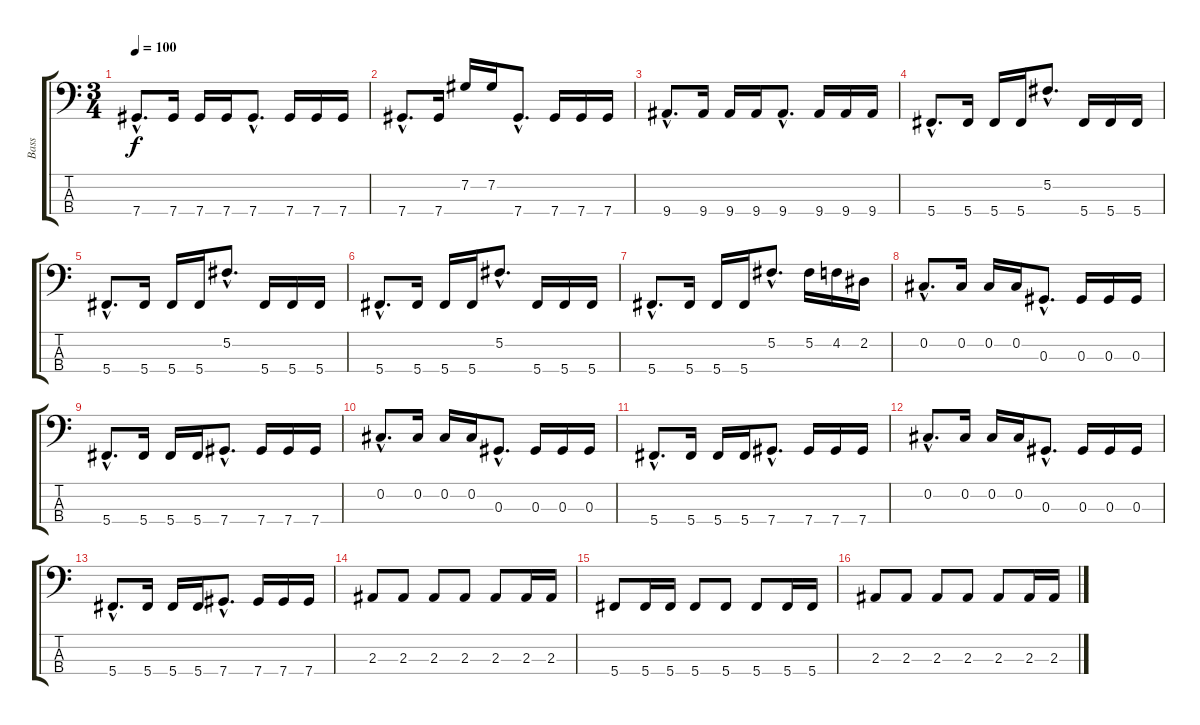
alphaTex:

\track ("Bass" "Bass") {instrument electricbasspick}
\staff {score tabs}
\tuning (Gb2 Db2 Ab1 Db1) {hide}
\ts (3 4)
\tempo 100
\clef f4
\ks c
7.4{hac}.8{d dy f} 7.4.16 7.4.16 7.4.16 7.4{hac}.8{d} 7.4.16 7.4.16 7.4.16 |
7.4{hac}.8{d} 7.4.16 7.2.16 7.2.16 7.4{hac}.8{d} 7.4.16 7.4.16 7.4.16 |
9.4{hac}.8{d} 9.4.16 9.4.16 9.4.16 9.4{hac}.8{d} 9.4.16 9.4.16 9.4.16 |
5.4{hac}.8{d} 5.4.16 5.4.16 5.4.16 5.2{hac}.8{d} 5.4.16 5.4.16 5.4.16 |
5.4{hac}.8{d} 5.4.16 5.4.16 5.4.16 5.2{hac}.8{d} 5.4.16 5.4.16 5.4.16 |
5.4{hac}.8{d} 5.4.16 5.4.16 5.4.16 5.2{hac}.8{d} 5.4.16 5.4.16 5.4.16 |
5.4{hac}.8{d} 5.4.16 5.4.16 5.4.16 5.2{hac}.8{d} 5.2.16 4.2.16 2.2.16 |
0.2{hac}.8{d} 0.2.16 0.2.16 0.2.16 0.3{hac}.8{d} 0.3.16 0.3.16 0.3.16 |
5.4{hac}.8{d} 5.4.16 5.4.16 5.4.16 7.4{hac}.8{d} 7.4.16 7.4.16 7.4.16 |
0.2{hac}.8{d} 0.2.16 0.2.16 0.2.16 0.3{hac}.8{d} 0.3.16 0.3.16 0.3.16 |
5.4{hac}.8{d} 5.4.16 5.4.16 5.4.16 7.4{hac}.8{d} 7.4.16 7.4.16 7.4.16 |
0.2{hac}.8{d} 0.2.16 0.2.16 0.2.16 0.3{hac}.8{d} 0.3.16 0.3.16 0.3.16 |
5.4{hac}.8{d} 5.4.16 5.4.16 5.4.16 7.4{hac}.8{d} 7.4.16 7.4.16 7.4.16 |
2.3.8 2.3.8 2.3.8 2.3.8 2.3.8 2.3.16 2.3.16 |
5.4.8 5.4.16 5.4.16 5.4.8 5.4.8 5.4.8 5.4.16 5.4.16 |
2.3.8 2.3.8 2.3.8 2.3.8 2.3.8 2.3.16 2.3.16
